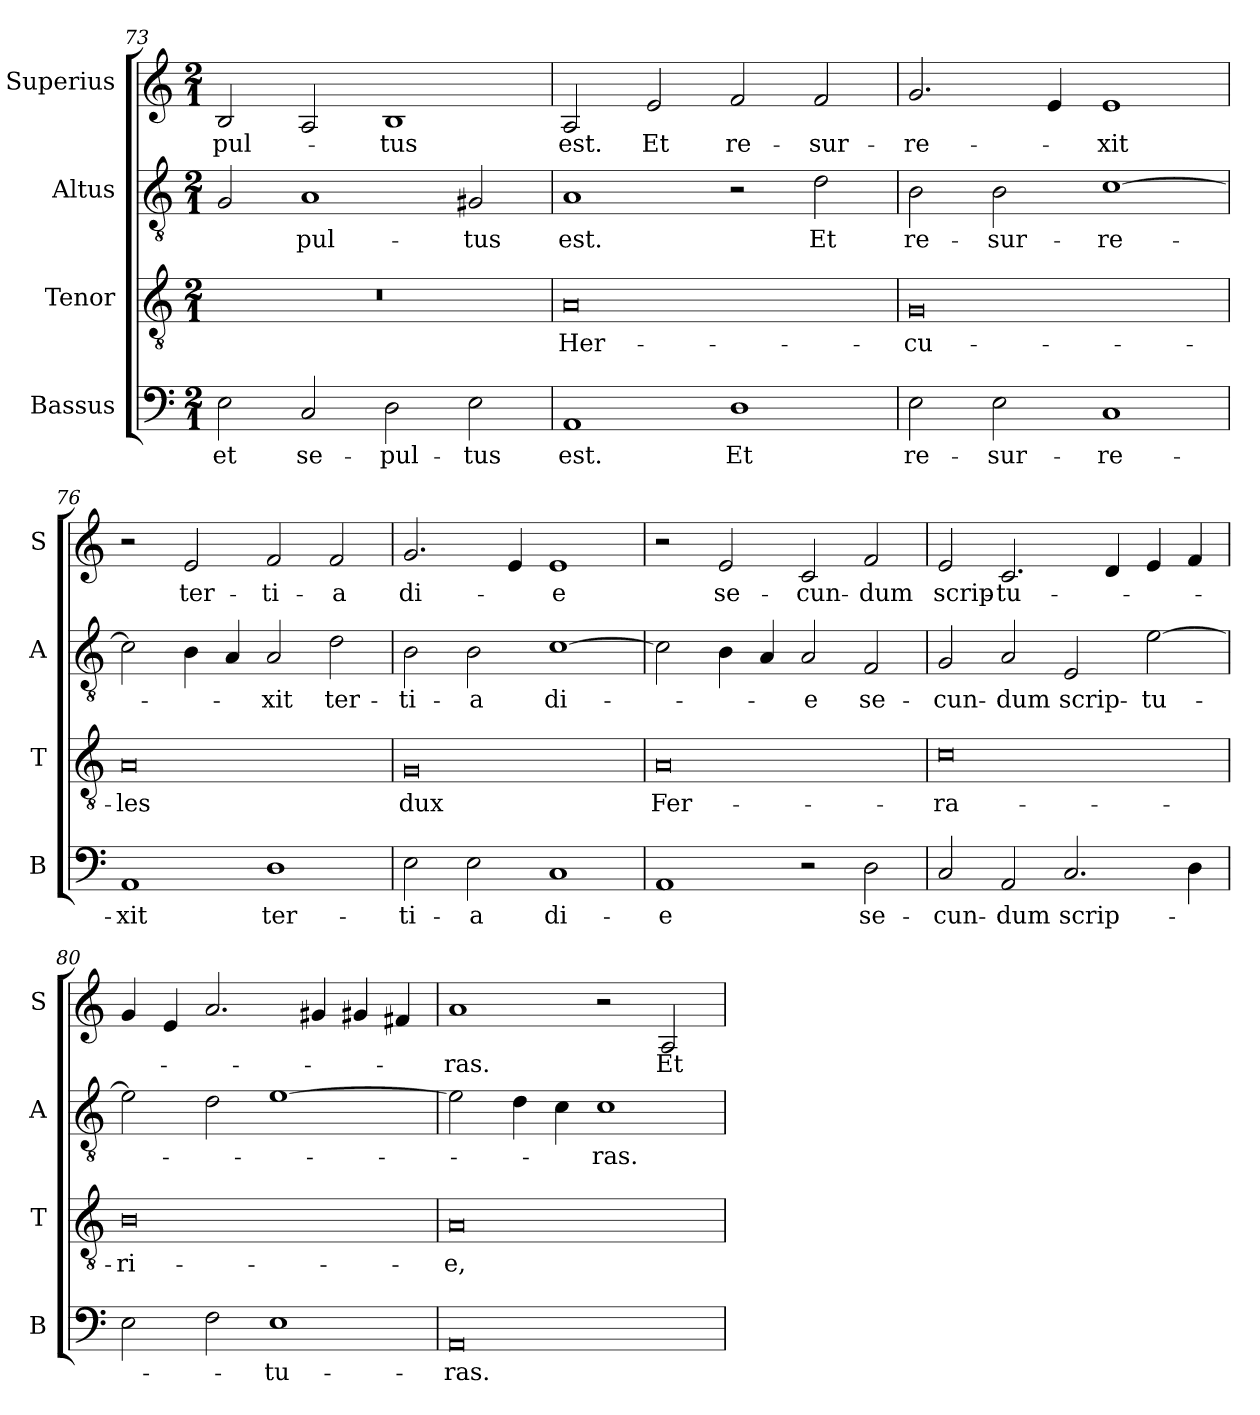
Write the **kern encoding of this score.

**kern	**text	**kern	**text	**kern	**text	**kern	**text
*part4	*part4	*part3	*part3	*part2	*part2	*part1	*part1
*staff4	*staff4	*staff3	*staff3	*staff2	*staff2	*staff1	*staff1
*I"Bassus	*	*I"Tenor	*	*I"Altus	*	*I"Superius	*
*I'B	*	*I'T	*	*I'A	*	*I'S	*
*clefF4	*	*clefGv2	*	*clefGv2	*	*clefG2	*
*k[]	*	*k[]	*	*k[]	*	*k[]	*
*M2/1	*	*M2/1	*	*M2/1	*	*M2/1	*
=73	=73	=73	=73	=73	=73	=73	=73
2E\	et	0r	.	2G/	.	2B/	-pul-
2C/	se-	.	.	1A	-pul-	2A/	.
2D\	-pul-	.	.	.	.	1B	-tus
2E\	-tus	.	.	2G#X/	-tus	.	.
=74	=74	=74	=74	=74	=74	=74	=74
1AA	est.	0A	Her-	1A	est.	2A/	est.
.	.	.	.	.	.	2e/	Et
1D	Et	.	.	2r	.	2f/	re-
.	.	.	.	2d\	Et	2f/	-sur-
=75	=75	=75	=75	=75	=75	=75	=75
2E\	re-	0G	-cu-	2B\	re-	2.g/	-re-
2E\	-sur-	.	.	2B\	-sur-	.	.
.	.	.	.	.	.	4e/	.
1C	-re-	.	.	[1c	-re-	1e	-xit
=76	=76	=76	=76	=76	=76	=76	=76
1AA	-xit	0A	-les	2c\]	.	2r	.
.	.	.	.	4B\	.	2e/	ter-
.	.	.	.	4A/	.	.	.
1D	ter-	.	.	2A/	-xit	2f/	-ti-
.	.	.	.	2d\	ter-	2f/	-a
=77	=77	=77	=77	=77	=77	=77	=77
2E\	-ti-	0G	dux	2B\	-ti-	2.g/	di-
2E\	-a	.	.	2B\	-a	.	.
.	.	.	.	.	.	4e/	.
1C	di-	.	.	[1c	di-	1e	-e
=78	=78	=78	=78	=78	=78	=78	=78
1AA	-e	0A	Fer-	2c\]	.	2r	.
.	.	.	.	4B\	.	2e/	se-
.	.	.	.	4A/	.	.	.
2r	.	.	.	2A/	-e	2c/	-cun-
2D\	se-	.	.	2F/	se-	2f/	-dum
=79	=79	=79	=79	=79	=79	=79	=79
2C/	-cun-	0c	-ra-	2G/	-cun-	2e/	scrip-
2AA/	-dum	.	.	2A/	-dum	2.c/	-tu-
2.C/	scrip-	.	.	2E/	scrip-	.	.
.	.	.	.	.	.	4d/	.
.	.	.	.	[2e\	-tu-	4e/	.
4D\	.	.	.	.	.	4f/	.
=80	=80	=80	=80	=80	=80	=80	=80
2E\	.	0B	-ri-	2e\]	.	4g/	.
.	.	.	.	.	.	4e/	.
2F\	.	.	.	2d\	.	2.a/	.
1E	-tu-	.	.	[1e	.	.	.
.	.	.	.	.	.	4g#X/	.
.	.	.	.	.	.	4g#X/	.
.	.	.	.	.	.	4f#X/	.
=81	=81	=81	=81	=81	=81	=81	=81
0AA	-ras.	0A	-e,	2e\]	.	1a	-ras.
.	.	.	.	4d\	.	.	.
.	.	.	.	4c\	.	.	.
.	.	.	.	1c	-ras.	2r	.
.	.	.	.	.	.	2A/	Et
=	=	=	=	=	=	=	=
*-	*-	*-	*-	*-	*-	*-	*-
